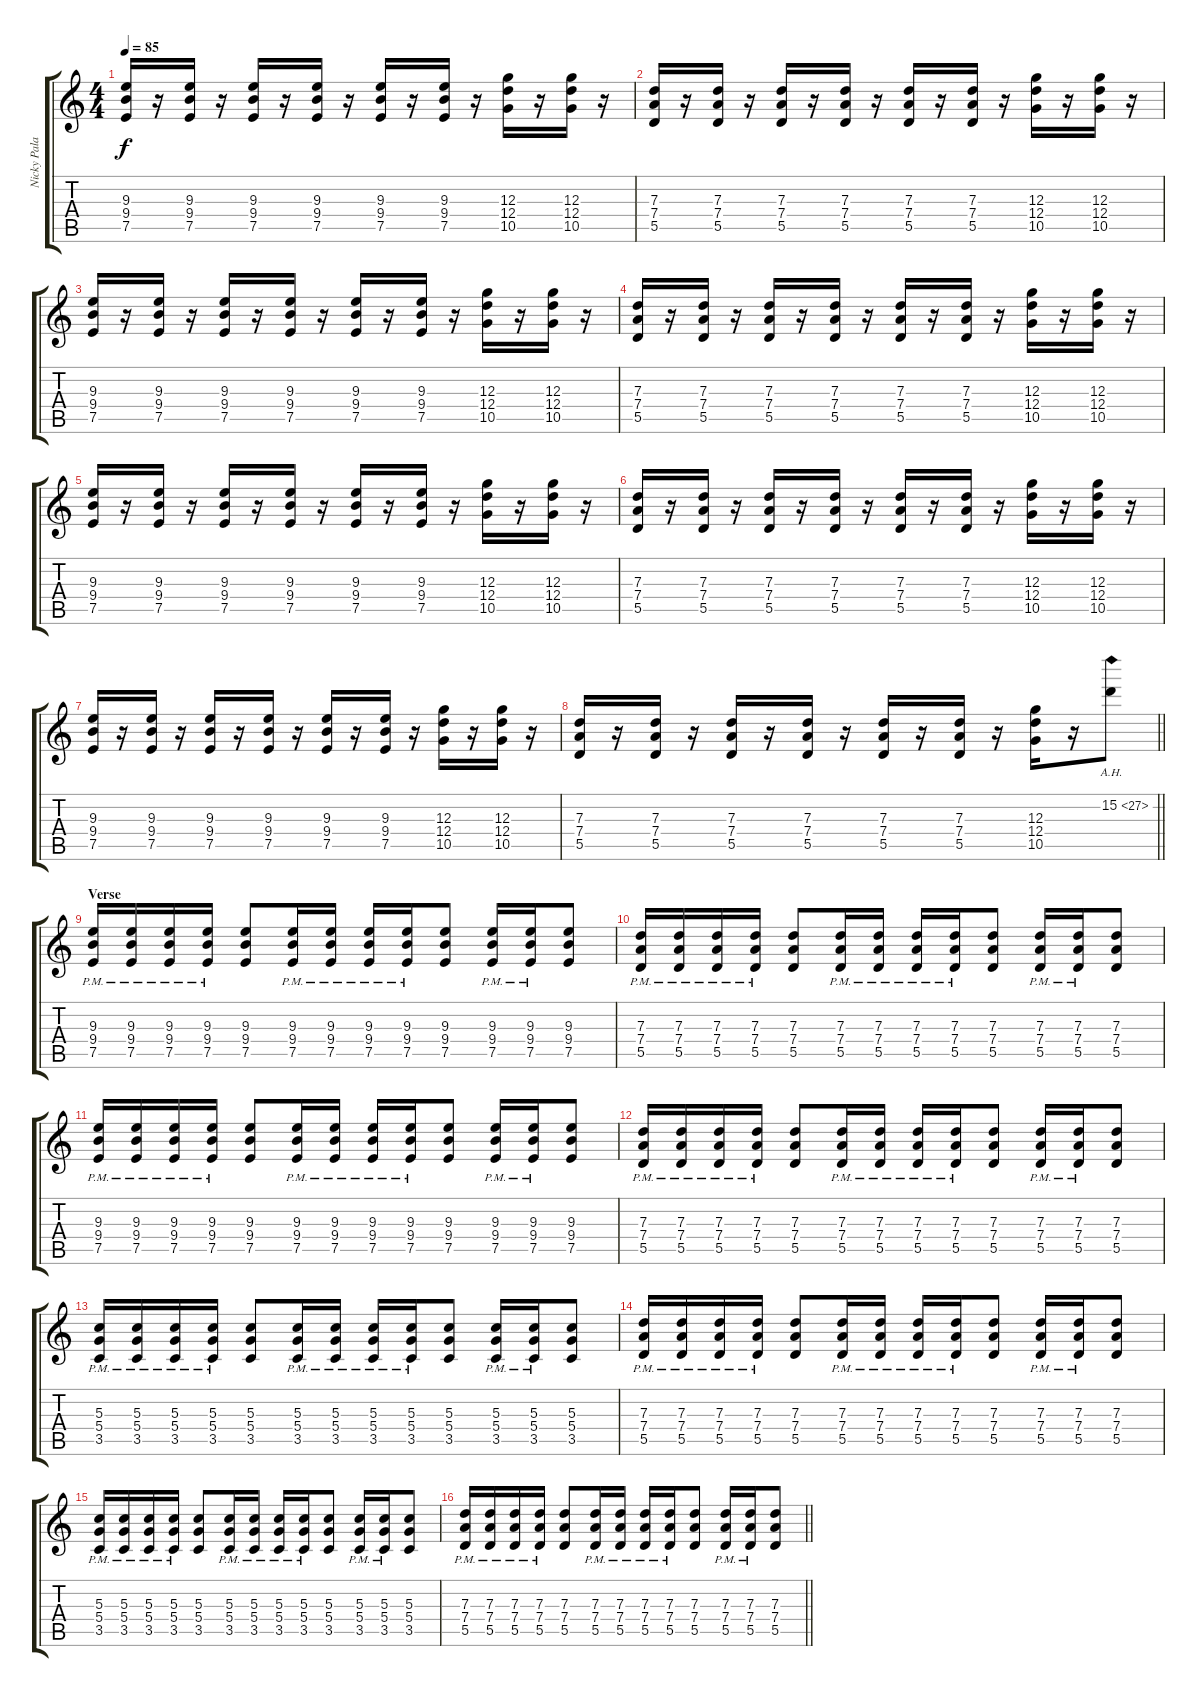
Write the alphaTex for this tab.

\track ("Nicky Palado (Lead Guitar)" "Nicky Pala") {instrument overdrivenguitar}
\staff {score tabs}
\tuning (E4 B3 G3 D3 A2 E2) {hide}
\ts (4 4)
\tempo 85
\clef g2
\ks c
(9.3 9.4 7.5).16{dy f} r.16 (9.3 9.4 7.5).16 r.16 (9.3 9.4 7.5).16 r.16 (9.3 9.4 7.5).16 r.16 (9.3 9.4 7.5).16 r.16 (9.3 9.4 7.5).16 r.16 (12.3 12.4 10.5).16 r.16 (12.3 12.4 10.5).16 r.16 |
(7.3 7.4 5.5).16 r.16 (7.3 7.4 5.5).16 r.16 (7.3 7.4 5.5).16 r.16 (7.3 7.4 5.5).16 r.16 (7.3 7.4 5.5).16 r.16 (7.3 7.4 5.5).16 r.16 (12.3 12.4 10.5).16 r.16 (12.3 12.4 10.5).16 r.16 |
(9.3 9.4 7.5).16 r.16 (9.3 9.4 7.5).16 r.16 (9.3 9.4 7.5).16 r.16 (9.3 9.4 7.5).16 r.16 (9.3 9.4 7.5).16 r.16 (9.3 9.4 7.5).16 r.16 (12.3 12.4 10.5).16 r.16 (12.3 12.4 10.5).16 r.16 |
(7.3 7.4 5.5).16 r.16 (7.3 7.4 5.5).16 r.16 (7.3 7.4 5.5).16 r.16 (7.3 7.4 5.5).16 r.16 (7.3 7.4 5.5).16 r.16 (7.3 7.4 5.5).16 r.16 (12.3 12.4 10.5).16 r.16 (12.3 12.4 10.5).16 r.16 |
(9.3 9.4 7.5).16 r.16 (9.3 9.4 7.5).16 r.16 (9.3 9.4 7.5).16 r.16 (9.3 9.4 7.5).16 r.16 (9.3 9.4 7.5).16 r.16 (9.3 9.4 7.5).16 r.16 (12.3 12.4 10.5).16 r.16 (12.3 12.4 10.5).16 r.16 |
(7.3 7.4 5.5).16 r.16 (7.3 7.4 5.5).16 r.16 (7.3 7.4 5.5).16 r.16 (7.3 7.4 5.5).16 r.16 (7.3 7.4 5.5).16 r.16 (7.3 7.4 5.5).16 r.16 (12.3 12.4 10.5).16 r.16 (12.3 12.4 10.5).16 r.16 |
(9.3 9.4 7.5).16 r.16 (9.3 9.4 7.5).16 r.16 (9.3 9.4 7.5).16 r.16 (9.3 9.4 7.5).16 r.16 (9.3 9.4 7.5).16 r.16 (9.3 9.4 7.5).16 r.16 (12.3 12.4 10.5).16 r.16 (12.3 12.4 10.5).16 r.16 |
\barLineRight lightlight
(7.3 7.4 5.5).16 r.16 (7.3 7.4 5.5).16 r.16 (7.3 7.4 5.5).16 r.16 (7.3 7.4 5.5).16 r.16 (7.3 7.4 5.5).16 r.16 (7.3 7.4 5.5).16 r.16 (12.3 12.4 10.5).16 r.16 15.2{ah 12}.8 |
\section ("" "Verse")
(9.3{pm} 9.4{pm} 7.5{pm}).16 (9.3{pm} 9.4{pm} 7.5{pm}).16 (9.3{pm} 9.4{pm} 7.5{pm}).16 (9.3{pm} 9.4{pm} 7.5{pm}).16 (9.3 9.4 7.5).8 (9.3{pm} 9.4{pm} 7.5{pm}).16 (9.3{pm} 9.4{pm} 7.5{pm}).16 (9.3{pm} 9.4{pm} 7.5{pm}).16 (9.3{pm} 9.4{pm} 7.5{pm}).16 (9.3 9.4 7.5).8 (9.3{pm} 9.4{pm} 7.5{pm}).16 (9.3{pm} 9.4{pm} 7.5{pm}).16 (9.3 9.4 7.5).8 |
(7.3{pm} 7.4{pm} 5.5{pm}).16 (7.3{pm} 7.4{pm} 5.5{pm}).16 (7.3{pm} 7.4{pm} 5.5{pm}).16 (7.3{pm} 7.4{pm} 5.5{pm}).16 (7.3 7.4 5.5).8 (7.3{pm} 7.4{pm} 5.5{pm}).16 (7.3{pm} 7.4{pm} 5.5{pm}).16 (7.3{pm} 7.4{pm} 5.5{pm}).16 (7.3{pm} 7.4{pm} 5.5{pm}).16 (7.3 7.4 5.5).8 (7.3{pm} 7.4{pm} 5.5{pm}).16 (7.3{pm} 7.4{pm} 5.5{pm}).16 (7.3 7.4 5.5).8 |
(9.3{pm} 9.4{pm} 7.5{pm}).16 (9.3{pm} 9.4{pm} 7.5{pm}).16 (9.3{pm} 9.4{pm} 7.5{pm}).16 (9.3{pm} 9.4{pm} 7.5{pm}).16 (9.3 9.4 7.5).8 (9.3{pm} 9.4{pm} 7.5{pm}).16 (9.3{pm} 9.4{pm} 7.5{pm}).16 (9.3{pm} 9.4{pm} 7.5{pm}).16 (9.3{pm} 9.4{pm} 7.5{pm}).16 (9.3 9.4 7.5).8 (9.3{pm} 9.4{pm} 7.5{pm}).16 (9.3{pm} 9.4{pm} 7.5{pm}).16 (9.3 9.4 7.5).8 |
(7.3{pm} 7.4{pm} 5.5{pm}).16 (7.3{pm} 7.4{pm} 5.5{pm}).16 (7.3{pm} 7.4{pm} 5.5{pm}).16 (7.3{pm} 7.4{pm} 5.5{pm}).16 (7.3 7.4 5.5).8 (7.3{pm} 7.4{pm} 5.5{pm}).16 (7.3{pm} 7.4{pm} 5.5{pm}).16 (7.3{pm} 7.4{pm} 5.5{pm}).16 (7.3{pm} 7.4{pm} 5.5{pm}).16 (7.3 7.4 5.5).8 (7.3{pm} 7.4{pm} 5.5{pm}).16 (7.3{pm} 7.4{pm} 5.5{pm}).16 (7.3 7.4 5.5).8 |
(5.3{pm} 5.4{pm} 3.5{pm}).16 (5.3{pm} 5.4{pm} 3.5{pm}).16 (5.3{pm} 5.4{pm} 3.5{pm}).16 (5.3{pm} 5.4{pm} 3.5{pm}).16 (5.3 5.4 3.5).8 (5.3{pm} 5.4{pm} 3.5{pm}).16 (5.3{pm} 5.4{pm} 3.5{pm}).16 (5.3{pm} 5.4{pm} 3.5{pm}).16 (5.3{pm} 5.4{pm} 3.5{pm}).16 (5.3 5.4 3.5).8 (5.3{pm} 5.4{pm} 3.5{pm}).16 (5.3{pm} 5.4{pm} 3.5{pm}).16 (5.3 5.4 3.5).8 |
(7.3{pm} 7.4{pm} 5.5{pm}).16 (7.3{pm} 7.4{pm} 5.5{pm}).16 (7.3{pm} 7.4{pm} 5.5{pm}).16 (7.3{pm} 7.4{pm} 5.5{pm}).16 (7.3 7.4 5.5).8 (7.3{pm} 7.4{pm} 5.5{pm}).16 (7.3{pm} 7.4{pm} 5.5{pm}).16 (7.3{pm} 7.4{pm} 5.5{pm}).16 (7.3{pm} 7.4{pm} 5.5{pm}).16 (7.3 7.4 5.5).8 (7.3{pm} 7.4{pm} 5.5{pm}).16 (7.3{pm} 7.4{pm} 5.5{pm}).16 (7.3 7.4 5.5).8 |
(5.3{pm} 5.4{pm} 3.5{pm}).16 (5.3{pm} 5.4{pm} 3.5{pm}).16 (5.3{pm} 5.4{pm} 3.5{pm}).16 (5.3{pm} 5.4{pm} 3.5{pm}).16 (5.3 5.4 3.5).8 (5.3{pm} 5.4{pm} 3.5{pm}).16 (5.3{pm} 5.4{pm} 3.5{pm}).16 (5.3{pm} 5.4{pm} 3.5{pm}).16 (5.3{pm} 5.4{pm} 3.5{pm}).16 (5.3 5.4 3.5).8 (5.3{pm} 5.4{pm} 3.5{pm}).16 (5.3{pm} 5.4{pm} 3.5{pm}).16 (5.3 5.4 3.5).8 |
\barLineRight lightlight
(7.3{pm} 7.4{pm} 5.5{pm}).16 (7.3{pm} 7.4{pm} 5.5{pm}).16 (7.3{pm} 7.4{pm} 5.5{pm}).16 (7.3{pm} 7.4{pm} 5.5{pm}).16 (7.3 7.4 5.5).8 (7.3{pm} 7.4{pm} 5.5{pm}).16 (7.3{pm} 7.4{pm} 5.5{pm}).16 (7.3{pm} 7.4{pm} 5.5{pm}).16 (7.3{pm} 7.4{pm} 5.5{pm}).16 (7.3 7.4 5.5).8 (7.3{pm} 7.4{pm} 5.5{pm}).16 (7.3{pm} 7.4{pm} 5.5{pm}).16 (7.3 7.4 5.5).8
